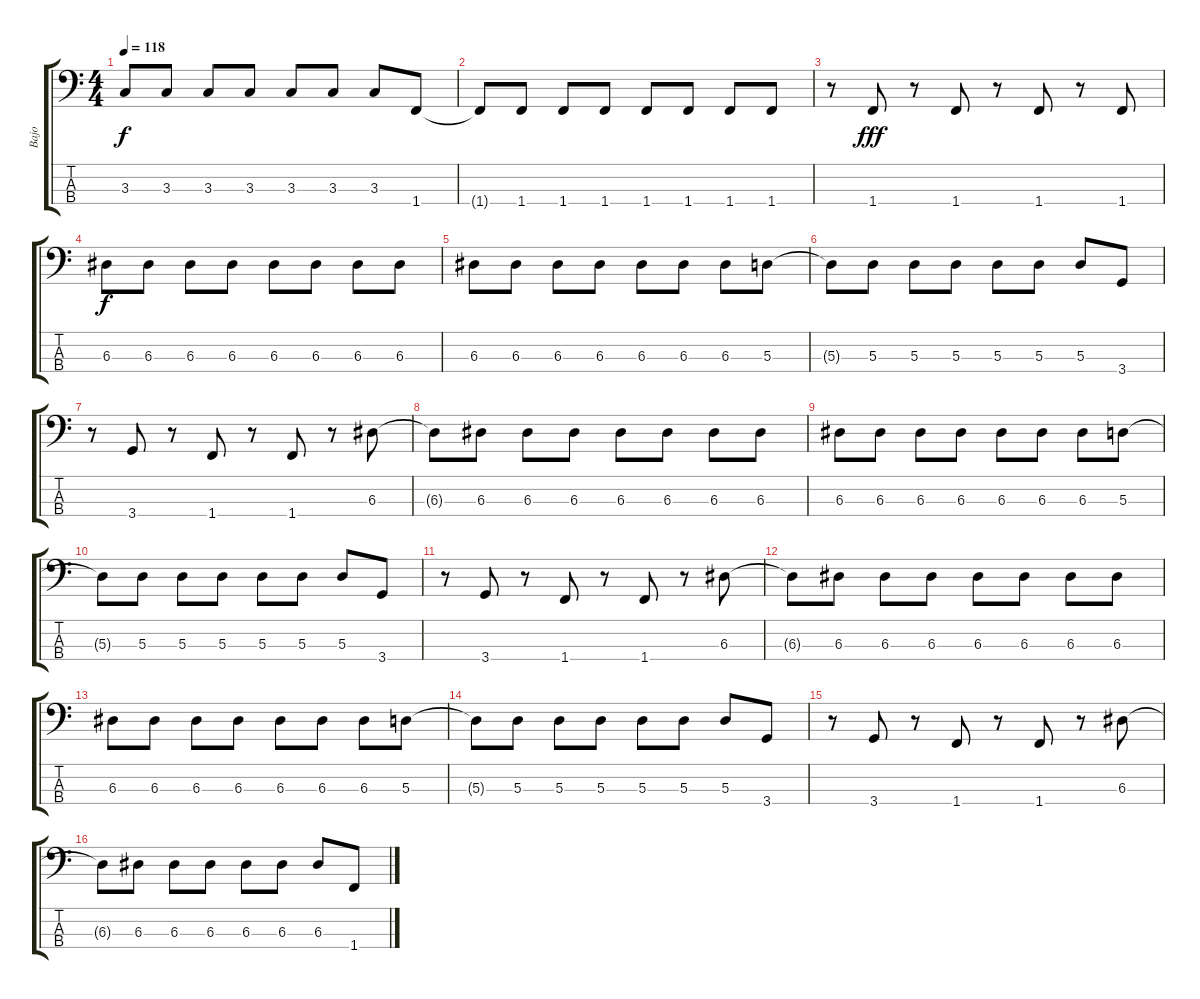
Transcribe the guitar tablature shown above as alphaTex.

\track ("Bajo" "Bajo") {instrument electricbassfinger}
\staff {score tabs}
\tuning (G2 D2 A1 E1) {hide}
\ts (4 4)
\tempo 118
\clef f4
\ks c
3.3{t}.8{dy f} 3.3.8 3.3.8 3.3.8 3.3.8 3.3.8 3.3.8 1.4.8 |
1.4{t}.8 1.4.8 1.4.8 1.4.8 1.4.8 1.4.8 1.4.8 1.4.8 |
r.8 1.4.8{dy fff} r.8 1.4.8 r.8 1.4.8 r.8 1.4.8 |
6.3.8{dy f} 6.3.8 6.3.8 6.3.8 6.3.8 6.3.8 6.3.8 6.3.8 |
6.3.8 6.3.8 6.3.8 6.3.8 6.3.8 6.3.8 6.3.8 5.3.8 |
5.3{t}.8 5.3.8 5.3.8 5.3.8 5.3.8 5.3.8 5.3.8 3.4.8 |
r.8 3.4.8 r.8 1.4.8 r.8 1.4.8 r.8 6.3.8 |
6.3{t}.8 6.3.8 6.3.8 6.3.8 6.3.8 6.3.8 6.3.8 6.3.8 |
6.3.8 6.3.8 6.3.8 6.3.8 6.3.8 6.3.8 6.3.8 5.3.8 |
5.3{t}.8 5.3.8 5.3.8 5.3.8 5.3.8 5.3.8 5.3.8 3.4.8 |
r.8 3.4.8 r.8 1.4.8 r.8 1.4.8 r.8 6.3.8 |
6.3{t}.8 6.3.8 6.3.8 6.3.8 6.3.8 6.3.8 6.3.8 6.3.8 |
6.3.8 6.3.8 6.3.8 6.3.8 6.3.8 6.3.8 6.3.8 5.3.8 |
5.3{t}.8 5.3.8 5.3.8 5.3.8 5.3.8 5.3.8 5.3.8 3.4.8 |
r.8 3.4.8 r.8 1.4.8 r.8 1.4.8 r.8 6.3.8 |
6.3{t}.8 6.3.8 6.3.8 6.3.8 6.3.8 6.3.8 6.3.8 1.4.8
